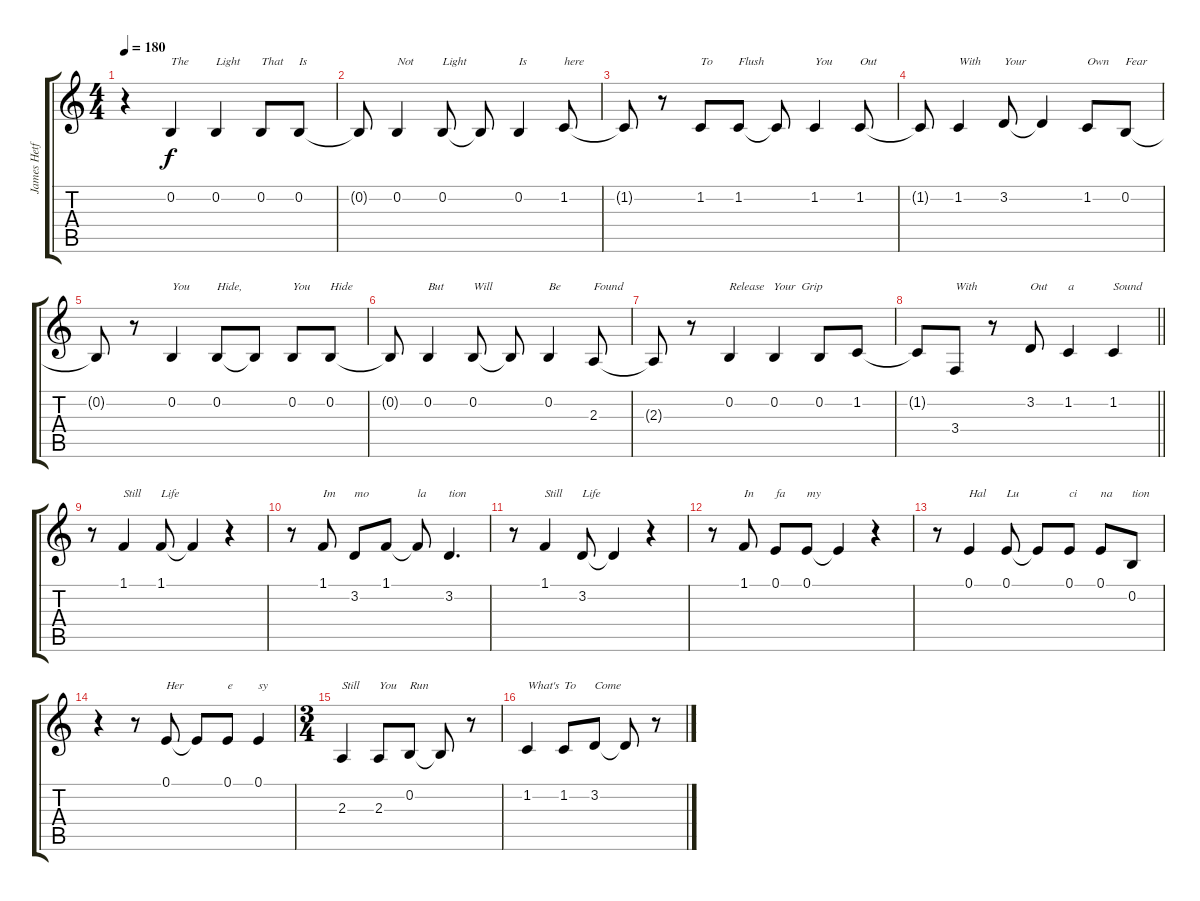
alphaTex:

\track ("James Hetfield Vocal" "James Hetf") {instrument violin}
\staff {score tabs}
\tuning (E4 B3 G3 D3 A2 D2) {hide}
\ts (4 4)
\tempo 180
\clef g2
\ks c
r.4{dy f} 0.2.4{txt "The"} 0.2.4{txt "Light"} 0.2.8{txt "That"} 0.2.8{txt "Is"} |
0.2{t}.8 0.2.4{txt "Not"} 0.2.8{txt "Light"} 0.2{t}.8 0.2.4{txt "Is"} 1.2.8{txt "here"} |
1.2{t}.8 r.8 1.2.8{txt "To"} 1.2.8{txt "Flush"} 1.2{t}.8 1.2.4{txt "You"} 1.2.8{txt "Out"} |
1.2{t}.8 1.2.4{txt "With"} 3.2.8{txt "Your"} 3.2{t}.4 1.2.8{txt "Own"} 0.2.8{txt "Fear"} |
0.2{t}.8 r.8 0.2.4{txt "You"} 0.2.8{txt "Hide,"} 0.2{t}.8 0.2.8{txt "You"} 0.2.8{txt "Hide"} |
0.2{t}.8 0.2.4{txt "But"} 0.2.8{txt "Will"} 0.2{t}.8 0.2.4{txt "Be"} 2.3.8{txt "Found"} |
2.3{t}.8 r.8 0.2.4{txt "Release   Your  Grip"} 0.2.4 0.2.8 1.2.8 |
\barLineRight lightlight
1.2{t}.8 3.4.8{txt "With"} r.8 3.2.8{txt "Out"} 1.2.4{txt "a"} 1.2.4{txt "Sound"} |
\section ("" "")
r.8 1.1.4{txt "Still"} 1.1.8{txt "Life"} 1.1{t}.4 r.4 |
r.8 1.1.8{txt "Im"} 3.2.8{txt "mo"} 1.1.8 1.1{t}.8{txt "la"} 3.2.4{d txt "tion"} |
r.8 1.1.4{txt "Still"} 3.2.8{txt "Life"} 3.2{t}.4 r.4 |
r.8 1.1.8{txt "In"} 0.1.8{txt "fa"} 0.1.8{txt "my"} 0.1{t}.4 r.4 |
r.8 0.1.4{txt "Hal"} 0.1.8{txt "Lu"} 0.1{t}.8 0.1.8{txt "ci"} 0.1.8{txt "na"} 0.2.8{txt "tion"} |
r.4 r.8 0.1.8{txt "Her"} 0.1{t}.8 0.1.8{txt "e"} 0.1.4{txt "sy"} |
\ts (3 4)
2.3.4{txt "Still"} 2.3.8{txt "You"} 0.2.8{txt "Run"} 0.2{t}.8 r.8 |
1.2.4{txt "What's"} 1.2.8{txt "To"} 3.2.8{txt "Come"} 3.2{t}.8 r.8
